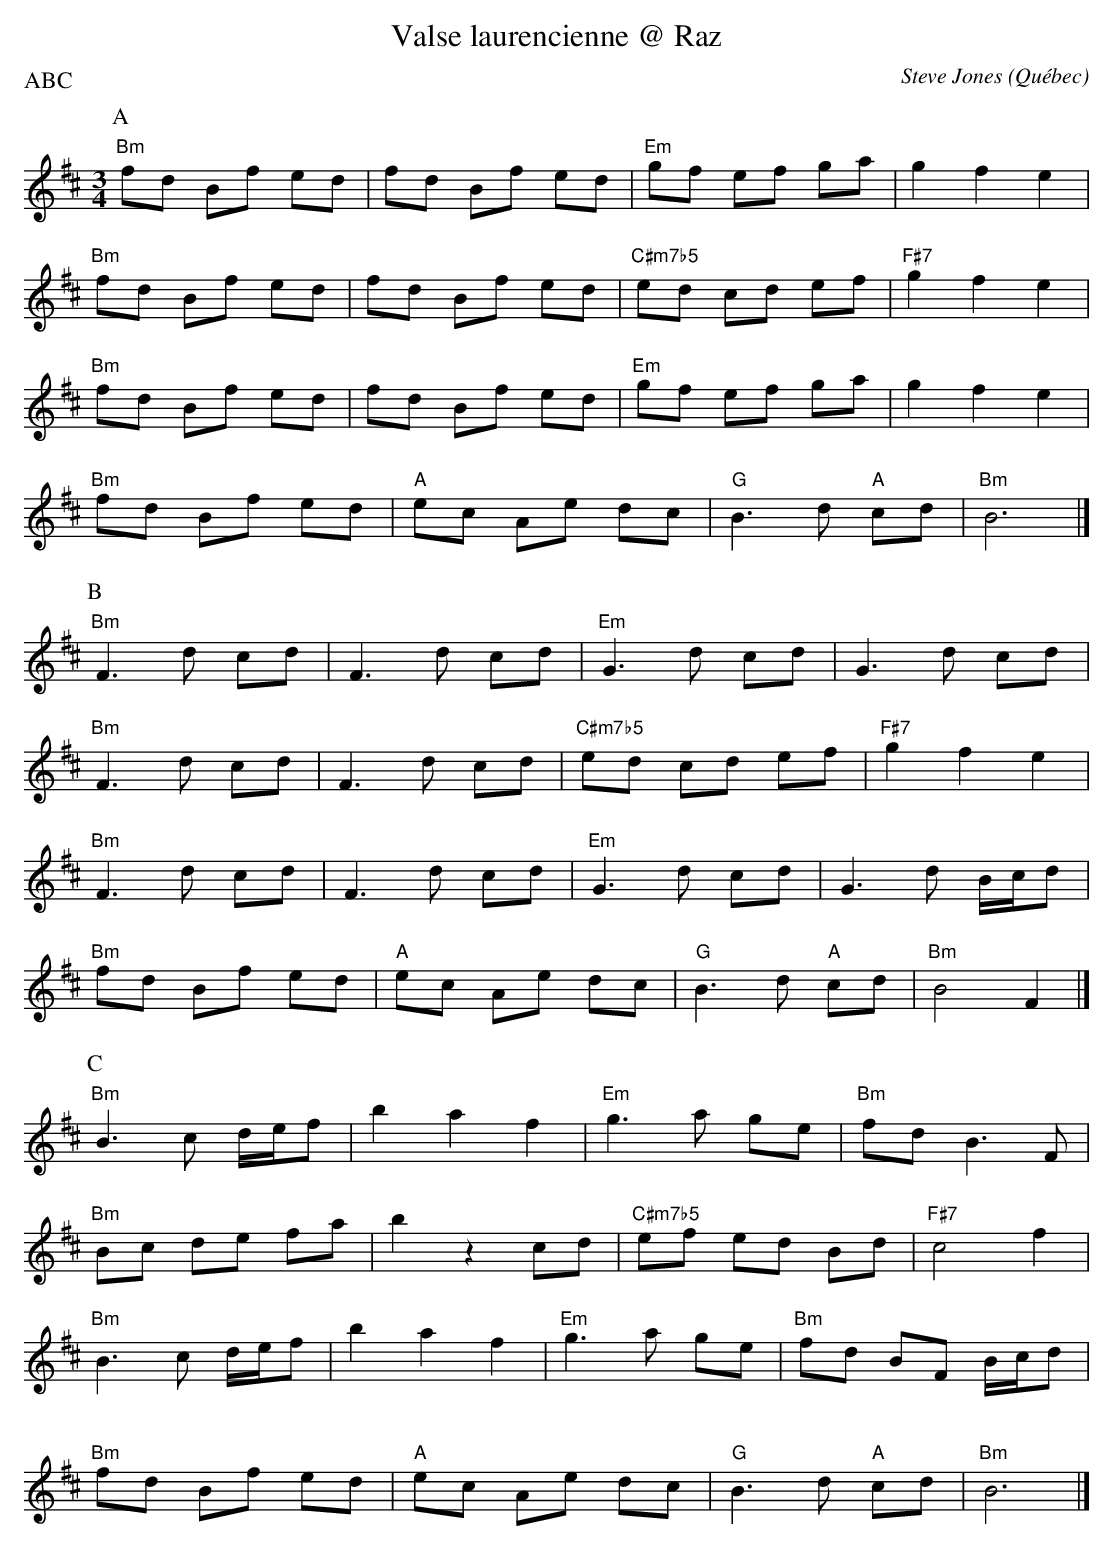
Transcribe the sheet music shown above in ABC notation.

X:1
T:Valse laurencienne @ Raz
C:Steve Jones
O:Québec
P:ABC
M:3/4
L:1/8
K:Bmin
P:A
"Bm" fd Bf ed | fd Bf ed | "Em" gf ef ga | g2 f2 e2 |
"Bm" fd Bf ed | fd Bf ed | "C#m7b5" ed cd ef | "F#7" g2 f2 e2 |
"Bm" fd Bf ed | fd Bf ed | "Em" gf ef ga | g2 f2 e2 |
"Bm" fd Bf ed | "A" ec Ae dc | "G" B3 d "A" cd | "Bm" B6 |]
P:B
"Bm" F3 d cd |  F3 d cd | "Em" G3 d cd | G3 d cd |
"Bm" F3 d cd |  F3 d cd | "C#m7b5" ed cd ef | "F#7" g2 f2 e2 |
"Bm" F3 d cd |  F3 d cd | "Em" G3 d cd | G3 d B/c/d |
"Bm" fd Bf ed | "A" ec Ae dc | "G" B3 d "A" cd | "Bm" B4 F2|]
P:C
"Bm" B3 c d/e/f | b2 a2 f2 | "Em" g3 a ge | "Bm" fd B3 F |
"Bm" Bc de fa | b2 z2 cd | "C#m7b5" ef ed Bd | "F#7" c4 f2 |
"Bm" B3 c d/e/f | b2 a2 f2 | "Em" g3 a ge | "Bm" fd BF B/c/d |
"Bm" fd Bf ed | "A" ec Ae dc | "G" B3 d "A" cd | "Bm" B6 |]
